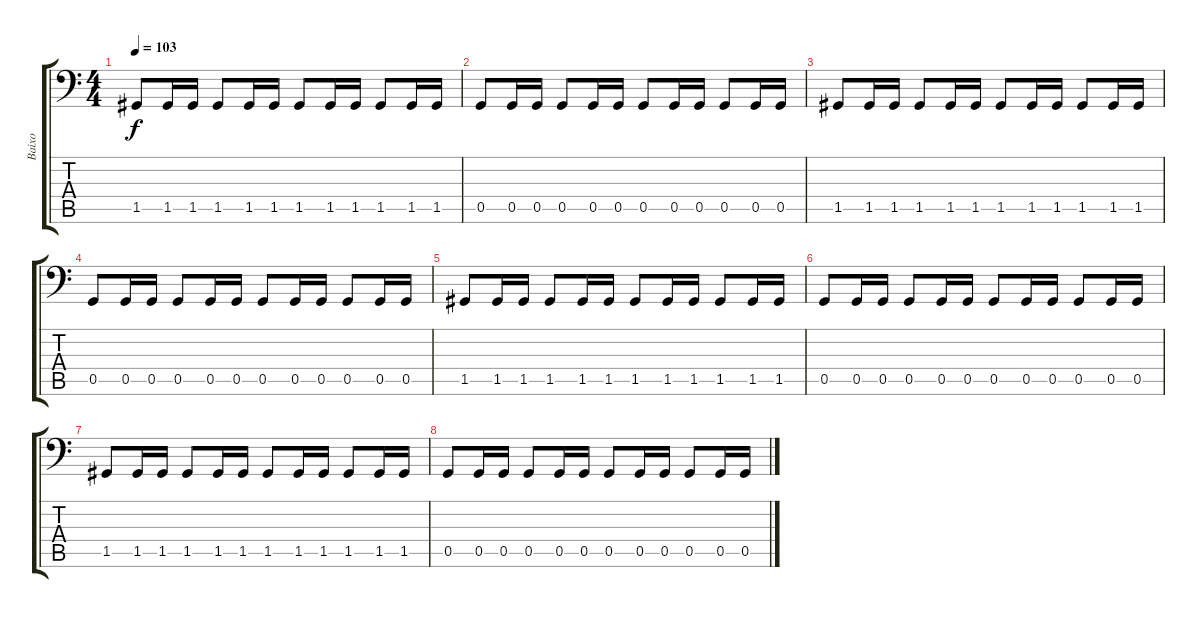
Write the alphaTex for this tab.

\track ("Baixo" "Baixo") {instrument electricbasspick}
\staff {score tabs}
\tuning (E3 C3 G2 C2 G1 C1) {hide}
\ts (4 4)
\tempo 103
\clef f4
\ks c
1.5.8{dy f} 1.5.16 1.5.16 1.5.8 1.5.16 1.5.16 1.5.8 1.5.16 1.5.16 1.5.8 1.5.16 1.5.16 |
0.5.8 0.5.16 0.5.16 0.5.8 0.5.16 0.5.16 0.5.8 0.5.16 0.5.16 0.5.8 0.5.16 0.5.16 |
1.5.8 1.5.16 1.5.16 1.5.8 1.5.16 1.5.16 1.5.8 1.5.16 1.5.16 1.5.8 1.5.16 1.5.16 |
0.5.8 0.5.16 0.5.16 0.5.8 0.5.16 0.5.16 0.5.8 0.5.16 0.5.16 0.5.8 0.5.16 0.5.16 |
1.5.8 1.5.16 1.5.16 1.5.8 1.5.16 1.5.16 1.5.8 1.5.16 1.5.16 1.5.8 1.5.16 1.5.16 |
0.5.8 0.5.16 0.5.16 0.5.8 0.5.16 0.5.16 0.5.8 0.5.16 0.5.16 0.5.8 0.5.16 0.5.16 |
1.5.8 1.5.16 1.5.16 1.5.8 1.5.16 1.5.16 1.5.8 1.5.16 1.5.16 1.5.8 1.5.16 1.5.16 |
0.5.8 0.5.16 0.5.16 0.5.8 0.5.16 0.5.16 0.5.8 0.5.16 0.5.16 0.5.8 0.5.16 0.5.16
